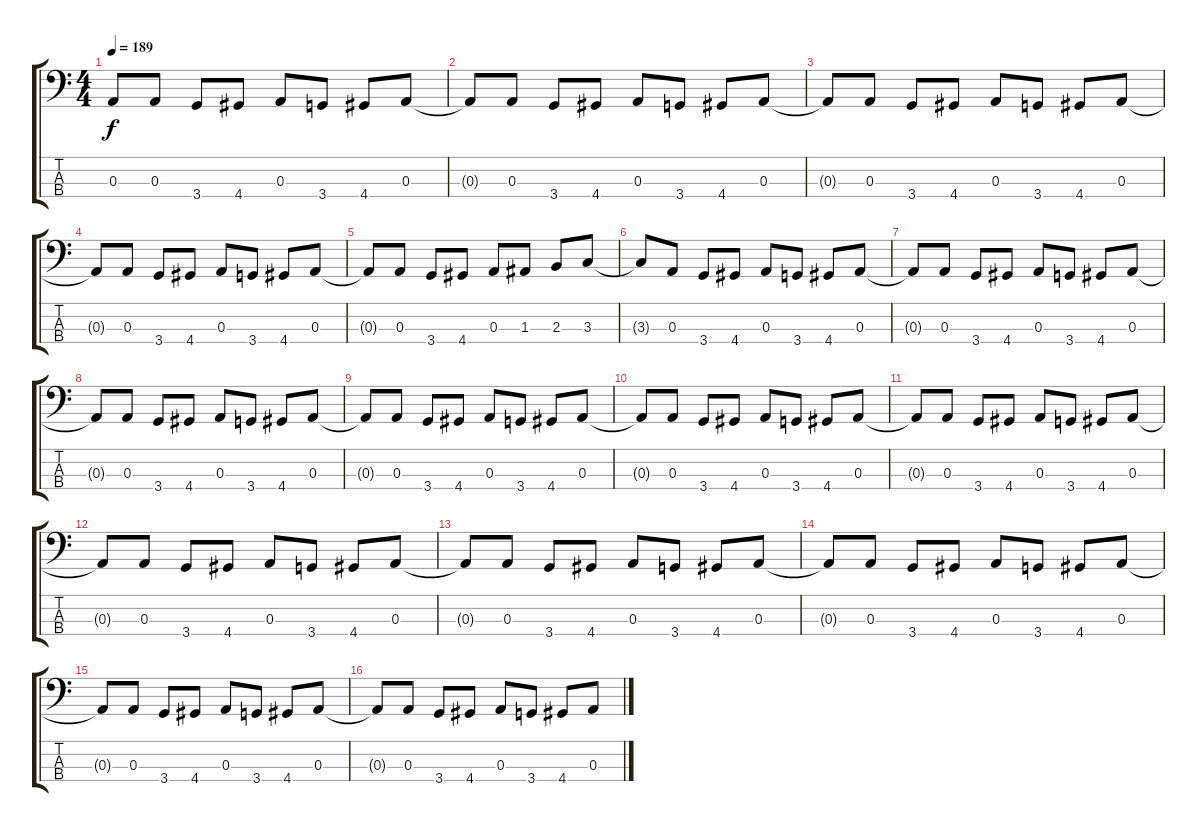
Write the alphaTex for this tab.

\track "" {instrument electricbasspick}
\staff {score tabs}
\tuning (G2 D2 A1 E1) {hide}
\ts (4 4)
\tempo 189
\clef f4
\ks c
0.3{t}.8{dy f} 0.3.8 3.4.8 4.4.8 0.3.8 3.4.8 4.4.8 0.3.8 |
0.3{t}.8 0.3.8 3.4.8 4.4.8 0.3.8 3.4.8 4.4.8 0.3.8 |
0.3{t}.8 0.3.8 3.4.8 4.4.8 0.3.8 3.4.8 4.4.8 0.3.8 |
0.3{t}.8 0.3.8 3.4.8 4.4.8 0.3.8 3.4.8 4.4.8 0.3.8 |
0.3{t}.8 0.3.8 3.4.8 4.4.8 0.3.8 1.3.8 2.3.8 3.3.8 |
3.3{t}.8 0.3.8 3.4.8 4.4.8 0.3.8 3.4.8 4.4.8 0.3.8 |
0.3{t}.8 0.3.8 3.4.8 4.4.8 0.3.8 3.4.8 4.4.8 0.3.8 |
0.3{t}.8 0.3.8 3.4.8 4.4.8 0.3.8 3.4.8 4.4.8 0.3.8 |
0.3{t}.8 0.3.8 3.4.8 4.4.8 0.3.8 3.4.8 4.4.8 0.3.8 |
0.3{t}.8 0.3.8 3.4.8 4.4.8 0.3.8 3.4.8 4.4.8 0.3.8 |
0.3{t}.8 0.3.8 3.4.8 4.4.8 0.3.8 3.4.8 4.4.8 0.3.8 |
0.3{t}.8 0.3.8 3.4.8 4.4.8 0.3.8 3.4.8 4.4.8 0.3.8 |
0.3{t}.8 0.3.8 3.4.8 4.4.8 0.3.8 3.4.8 4.4.8 0.3.8 |
0.3{t}.8 0.3.8 3.4.8 4.4.8 0.3.8 3.4.8 4.4.8 0.3.8 |
0.3{t}.8 0.3.8 3.4.8 4.4.8 0.3.8 3.4.8 4.4.8 0.3.8 |
0.3{t}.8 0.3.8 3.4.8 4.4.8 0.3.8 3.4.8 4.4.8 0.3.8
